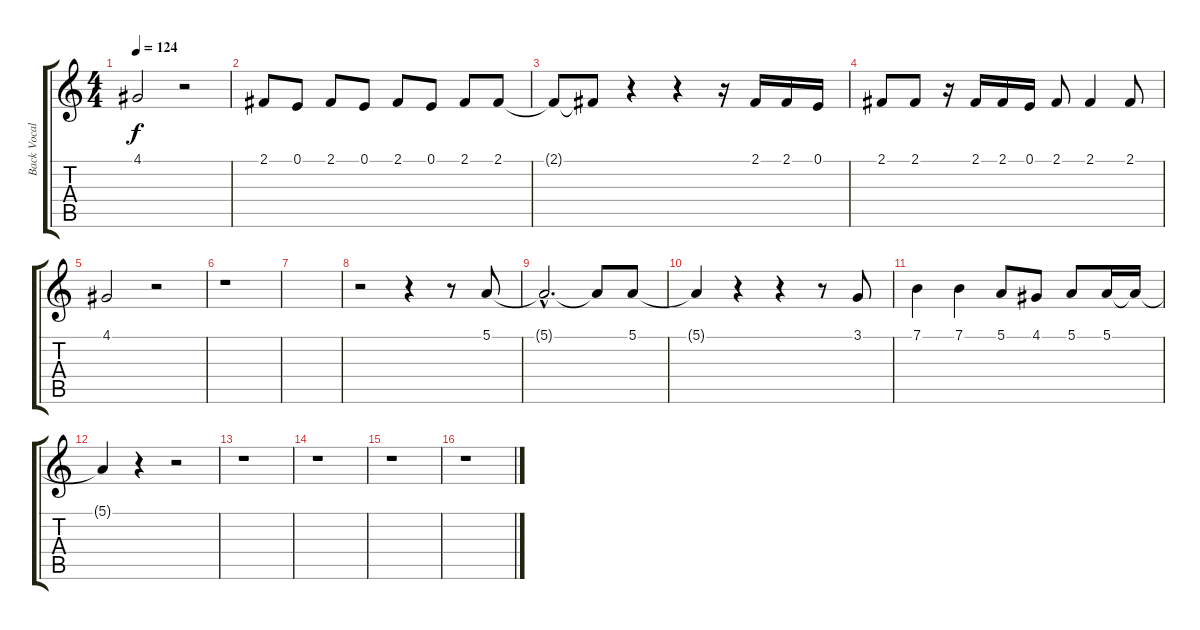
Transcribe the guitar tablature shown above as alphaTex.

\track ("Back Vocals" "Back Vocal") {instrument tenorsax}
\staff {score tabs}
\tuning (E4 B3 G3 D3 A2 E2) {hide}
\ts (4 4)
\tempo 124
\clef g2
\ks c
4.1.2{dy f} r.2 |
2.1.8 0.1.8 2.1.8 0.1.8 2.1.8 0.1.8 2.1.8 2.1.8 |
2.1{t}.8 2.1{t}.8 r.4 r.4 r.16 2.1.16 2.1.16 0.1.16 |
2.1.8 2.1.8 r.16 2.1.16 2.1.16 0.1.16 2.1.8 2.1.4 2.1.8 |
4.1.2 r.2 |
r.1 |
|
r.2 r.4 r.8 5.1.8 |
5.1{hac t}.2{d} 5.1{t}.8 5.1.8 |
5.1{t}.4 r.4 r.4 r.8 3.1.8 |
7.1.4 7.1.4 5.1.8 4.1.8 5.1.8 5.1.16 5.1{t}.16 |
5.1{t}.4 r.4 r.2 |
r.1 |
r.1 |
r.1 |
r.1
